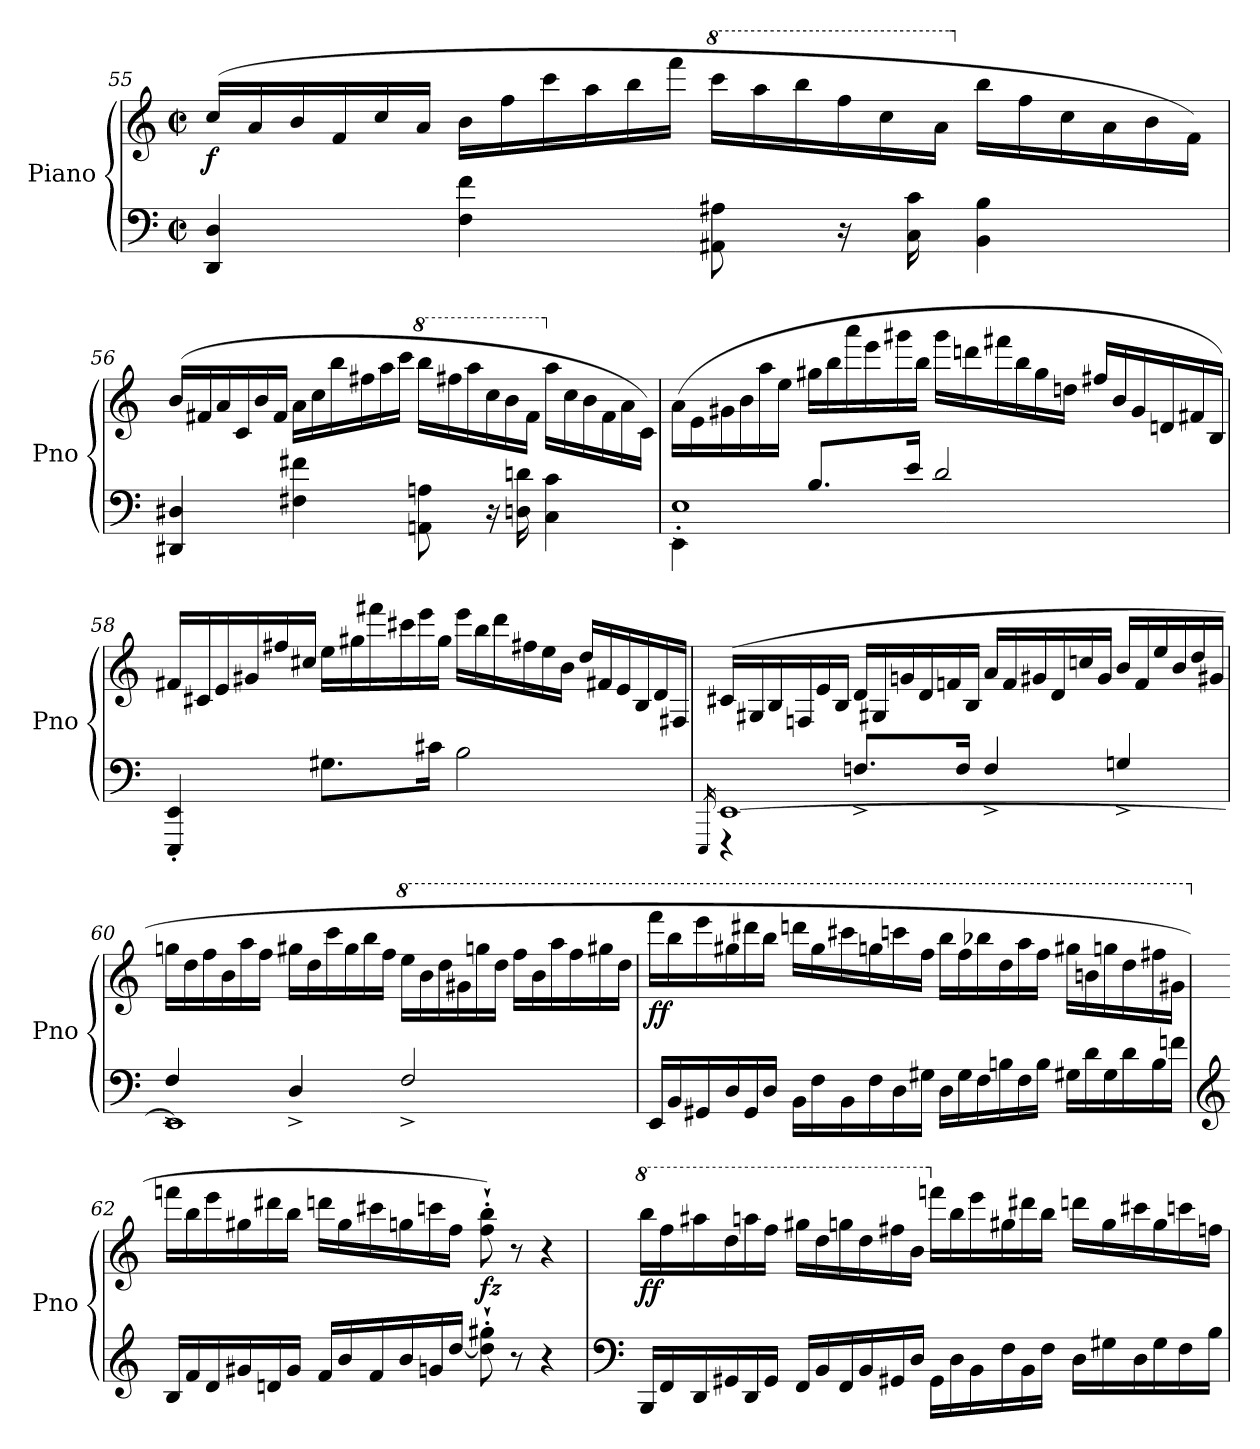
**kern	**kern	**dynam
*part1	*part1	*part1
*staff2	*staff1	*staff1/2
*I"Piano	*	*
*I'Pno	*	*
!!LO:LB:g=z
*clefF4	*clefG2	*
*k[]	*k[]	*
*M4/4	*M4/4	*
*met(c|)	*met(c|)	*
=55	=55	=55
*^	*	*
*	*	*Xtuplet	*
!	!	!	!LO:DY:b
4DD/ 4D/	2ryy	(24cc/LL	f
.	.	24a/	.
.	.	24b/	.
.	.	24f/	.
.	.	24cc/	.
.	.	24a/JJ	.
4F\ 4f\	.	24b\LL	.
.	.	24ff\	.
.	.	24ccc\	.
.	.	24aa\	.
.	.	24bb\	.
.	.	24fff\JJ	.
*	*	*8va	*
8ryy	8AA#X\ 8A#X\	24cccc\LL	.
.	.	24aaa\	.
.	.	24bbb\	.
16r	16ryy	24fff\	.
.	.	24ccc\	.
16ryy	16C\ 16c\	.	.
.	.	24aa\JJ	.
*	*	*X8va	*
4BB\ 4B\	4ryy	24bb\LL	.
.	.	24ff\	.
.	.	24cc\	.
.	.	24a\	.
.	.	24b\	.
.	.	24f\JJ)	.
=56	=56	=56	=56
4DD#X/ 4D#X/	2ryy	(24b/LL	.
.	.	24f#X/	.
.	.	24a/	.
.	.	24c/	.
.	.	24b/	.
.	.	24f#/JJ	.
4F#X\ 4f#X\	.	24a\LL	.
.	.	24cc\	.
.	.	24bb\	.
.	.	24ff#X\	.
.	.	24aa\	.
.	.	24ccc\JJ	.
*	*	*8va	*
8ryy	8AAn\ 8An\	24bbb\LL	.
.	.	24fff#X\	.
.	.	24aaa\	.
16r	16ryy	24ccc\	.
.	.	24bb\	.
16ryy	16Dn\ 16dn\	.	.
.	.	24ff#\JJ	.
*	*	*X8va	*
4C\ 4c\	4ryy	24aa\LL	.
.	.	24cc\	.
.	.	24b\	.
.	.	24f#\	.
.	.	24a\	.
.	.	24c\JJ)	.
!!LO:LB:g=z
=57	=57	=57	=57
4EE'\	(1E^	(24a\LL	.
.	.	24e\	.
.	.	24g#X\	.
.	.	24b\	.
.	.	24aa\	.
.	.	24ee\JJ	.
8.B/L	.	24gg#X\LL	.
.	.	24bb\	.
.	.	24aaa\	.
.	.	24eee\	.
.	.	24ggg#X\	.
16e/Jk	.	.	.
.	.	24bb\JJ	.
2d/	.	24ggg#\LL	.
.	.	24dddn\	.
.	.	24fff#X\	.
.	.	24bb\	.
.	.	24gg#\	.
.	.	24ddn\JJ	.
.	.	24ff#X/LL	.
.	.	24b/	.
.	.	24g#/	.
.	.	24dn/	.
.	.	24f#X/	.
.	.	24B/JJ)	.
*v	*v	*	*
!!LO:LB:g=z
=58	=58	=58
4EEE/' 4EE/'	24f#X/LL	.
.	24c#X/	.
.	24e/	.
.	24g#X/	.
.	24ff#X/	.
.	24cc#X/JJ	.
8.G#X\L	24ee\LL	.
.	24gg#X\	.
.	24fff#X\	.
.	24ccc#X\	.
.	24eee\	.
16c#X\Jk	.	.
.	24gg#\JJ	.
2B\	24eee\LL	.
.	24bb\	.
.	24ddd\	.
.	24ff#X\	.
.	24ee\	.
.	24b\JJ	.
.	24dd/LL	.
.	24f#X/	.
.	24e/	.
.	24B/	.
.	24d/	.
.	24F#X/JJ)	.
!!LO:LB:g=z
=59	=59	=59
16qEEE/	.	.
*^	*	*
[1EE	4r	(24c#X/LL	.
.	.	24G#X/	.
.	.	24B/	.
.	.	24Fn/	.
.	.	24e/	.
.	.	24B/JJ	.
.	8.Fn^/L	24d/LL	.
.	.	24G#X/	.
.	.	24gn/	.
.	.	24d/	.
.	.	24fn/	.
.	16F/Jk	.	.
.	.	24B/JJ	.
.	4F^/	24a/LL	.
.	.	24f/	.
.	.	24g#X/	.
.	.	24d/	.
.	.	24ccn/	.
.	.	24g#/JJ	.
.	4Gn^/	24b/LL	.
.	.	24f/	.
.	.	24ee/	.
.	.	24b/	.
.	.	24dd/	.
.	.	24g#X/JJ	.
=60	=60	=60	=60
1EE]	4F^/	24ggn\LL	.
.	.	24dd\	.
.	.	24ff\	.
.	.	24b\	.
.	.	24aa\	.
.	.	24ff\JJ	.
.	4D^/	24gg#X\LL	.
.	.	24dd\	.
.	.	24ccc\	.
.	.	24gg#\	.
.	.	24bb\	.
.	.	24ff\JJ	.
*	*	*8va	*
.	2F^/	24eee\LL	.
.	.	24bb\	.
.	.	24ddd\	.
.	.	24gg#X\	.
.	.	24gggn\	.
.	.	24ddd\JJ	.
.	.	24fff\LL	.
.	.	24bb\	.
.	.	24aaa\	.
.	.	24fff\	.
.	.	24ggg#X\	.
.	.	24ddd\JJ	.
*v	*v	*	*
!!LO:LB:g=z
=61	=61	=61
*Xtuplet	*	*
!	!	!LO:DY:b
24EE/LL	24ffff\LL	ff
24BB/	24bbb\	.
24GG#X/	24eeee\	.
24D/	24ggg#X\	.
24GG#/	24dddd#X\	.
24D/JJ	24bbb\JJ	.
24BB\LL	24ddddn\LL	.
24F\	24ggg#\	.
24BB\	24cccc#X\	.
24F\	24gggn\	.
24D\	24ccccn\	.
24G#X\JJ	24fff\JJ	.
24D\LL	24bbb\LL	.
24G#\	24fff\	.
24F\	24bbb-X\	.
24Bn\	24ddd\	.
24F\	24aaa\	.
24B\JJ	24fff\JJ	.
24G#X\LL	24ggg#X\LL	.
24d\	24bbn\	.
24G#\	24gggn\	.
24d\	24ddd\	.
24B\	24fff#X\	.
24fn\JJ	24gg#X\JJ	.
!!LO:PB:g=z
=62	=62	=62
*clefG2	*	*
*	*X8va	*
24B/LL	24fffn\LL	.
24f/	24bb\	.
24d/	24eee\	.
24g#X/	24gg#X\	.
24dn/	24ddd#X\	.
24g#/JJ	24bb\JJ	.
24f/LL	24dddn\LL	.
24b/	24gg#\	.
24f/	24ccc#X\	.
24b/	24ggn\	.
24gn/	24cccn\	.
[24dd/JJ	24ff\JJ	.
!	!	!LO:DY:b
8dd\]`' 8gg#X\`'	8ff\`' 8bb\`')	fz
8r	8r	.
4r	4r	.
!!LO:LB:g=z
=63	=63	=63
*clefF4	*	*
*	*8va	*
!	!	!LO:DY:b
24BBB/LL	24bbb\LL	ff
24FF/	24fff\	.
24DD/	24aaa#X\	.
24GG#X/	24ddd\	.
24DD/	24aaan\	.
24GG#/JJ	24fff\JJ	.
24FF/LL	24ggg#X\LL	.
24BB/	24ddd\	.
24FF/	24gggn\	.
24BB/	24ddd\	.
24GG#X/	24fff#X\	.
24D/JJ	24bb\JJ	.
*	*X8va	*
24GG#\LL	24fffn\LL	.
24D\	24bb\	.
24BB\	24eee\	.
24F\	24gg#X\	.
24BB\	24ddd#X\	.
24F\JJ	24bb\JJ	.
24D\LL	24dddn\LL	.
24G#X\	24gg#\	.
24D\	24ccc#X\	.
24G#\	24gg#\	.
24F\	24cccn\	.
24B\JJ	24ffn\JJ	.
=	=	=
*-	*-	*-
